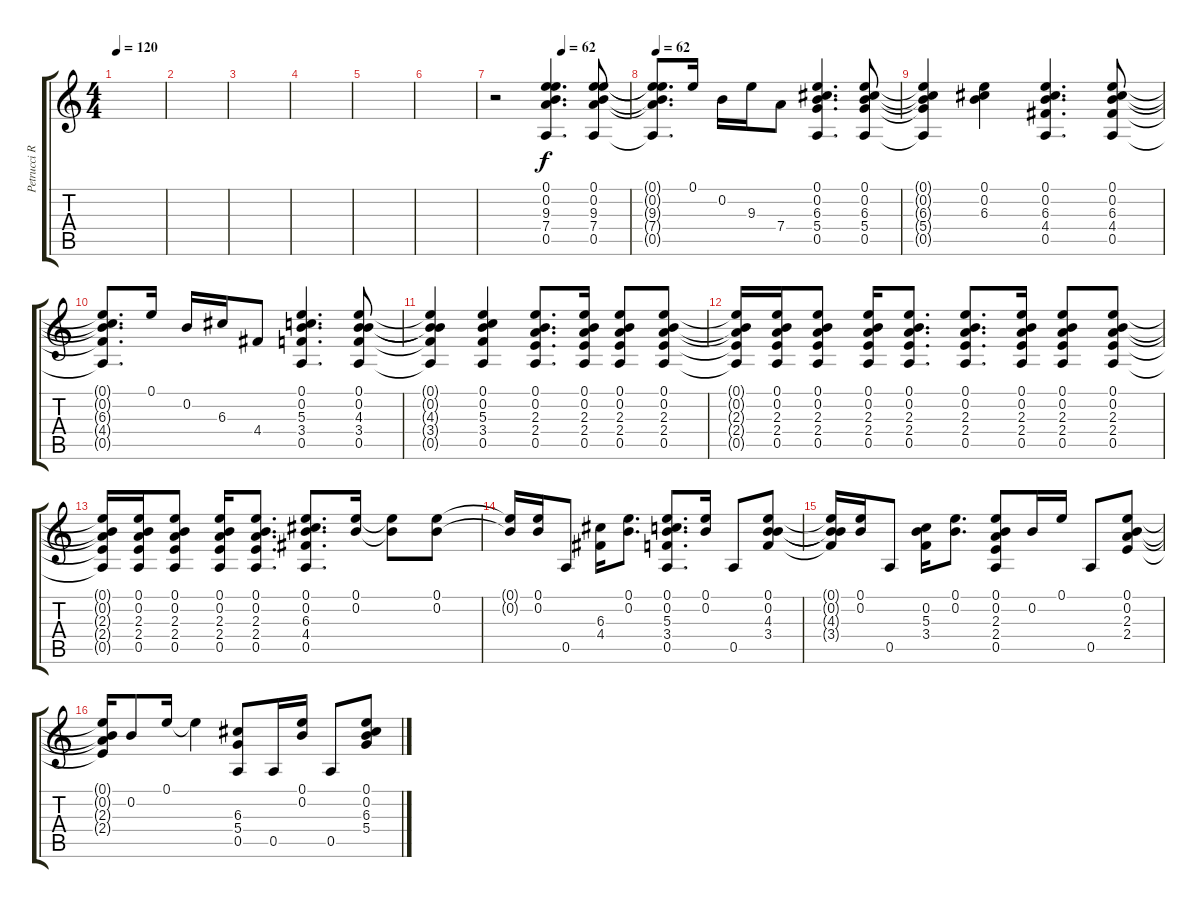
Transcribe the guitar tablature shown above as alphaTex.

\track ("Petrucci Rythm" "Petrucci R") {instrument acousticguitarsteel}
\staff {score tabs}
\tuning (E4 B3 G3 D3 A2 E2) {hide}
\ts (4 4)
\tempo 120
\clef g2
\ks c
|
|
|
|
|
|
\tempo (62 0.5)
r.2 (0.1 0.2 9.3 7.4 0.5).4{d} (0.1 0.2 9.3 7.4 0.5).8 |
\tempo 62
(0.1{t} 0.2{t} 9.3{t} 7.4{t} 0.5{t}).8{d} 0.1.16 0.2.16 9.3.16 7.4.8 (0.1 0.2 6.3 5.4 0.5).4{d} (0.1 0.2 6.3 5.4 0.5).8 |
(0.1{t} 0.2{t} 6.3{t} 5.4{t} 0.5{t}).4 (0.1 0.2 6.3).4 (0.1 0.2 6.3 4.4 0.5).4{d} (0.1 0.2 6.3 4.4 0.5).8 |
(0.1{t} 0.2{t} 6.3{t} 4.4{t} 0.5{t}).8{d} 0.1.16 0.2.16 6.3.16 4.4.8 (0.1 0.2 5.3 3.4 0.5).4{d} (0.1 0.2 4.3 3.4 0.5).8 |
(0.1{t} 0.2{t} 4.3{t} 3.4{t} 0.5{t}).4 (0.1 0.2 5.3 3.4 0.5).4 (0.1 0.2 2.3 2.4 0.5).8{d} (0.1 0.2 2.3 2.4 0.5).16 (0.1 0.2 2.3 2.4 0.5).8 (0.1 0.2 2.3 2.4 0.5).8 |
(0.1{t} 0.2{t} 2.3{t} 2.4{t} 0.5{t}).16 (0.1 0.2 2.3 2.4 0.5).16 (0.1 0.2 2.3 2.4 0.5).8 (0.1 0.2 2.3 2.4 0.5).16 (0.1 0.2 2.3 2.4 0.5).8{d} (0.1 0.2 2.3 2.4 0.5).8{d} (0.1 0.2 2.3 2.4 0.5).16 (0.1 0.2 2.3 2.4 0.5).8 (0.1 0.2 2.3 2.4 0.5).8 |
(0.1{t} 0.2{t} 2.3{t} 2.4{t} 0.5{t}).16 (0.1 0.2 2.3 2.4 0.5).16 (0.1 0.2 2.3 2.4 0.5).8 (0.1 0.2 2.3 2.4 0.5).16 (0.1 0.2 2.3 2.4 0.5).8{d} (0.1 0.2 6.3 4.4 0.5).8{d} (0.1 0.2).16 (0.1{t} 0.2{t}).8 (0.1 0.2).8 |
(0.1{t} 0.2{t}).16 (0.1 0.2).16 0.5.8 (6.3 4.4).16 (0.1 0.2).8{d} (0.1 0.2 5.3 3.4 0.5).8{d} (0.1 0.2).16 0.5.8 (0.1 0.2 4.3 3.4).8 |
(0.1{t} 0.2{t} 4.3{t} 3.4{t}).16 (0.1 0.2).16 0.5.8 (0.2 5.3 3.4).16 (0.1 0.2).8{d} (0.1 0.2 2.3 2.4 0.5).8 0.2.16 0.1.16 0.5.8 (0.1 0.2 2.3 2.4).8 |
(0.1{t} 0.2{t} 2.3{t} 2.4{t}).16 0.2.8 0.1.16 0.1{t}.4 (6.3 5.4 0.5).8 0.5.16 (0.1 0.2).16 0.5.8 (0.1 0.2 6.3 5.4).8
